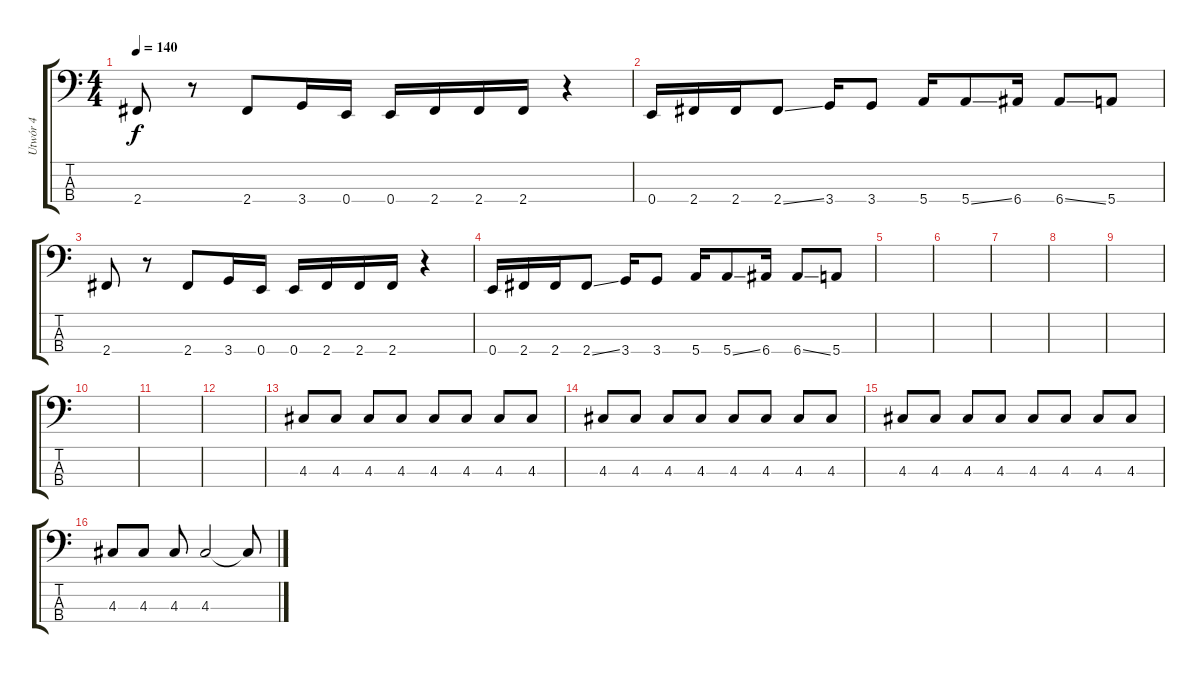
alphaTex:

\track ("Utwór 4" "Utwór 4") {instrument electricbassfinger}
\staff {score tabs}
\tuning (G2 D2 A1 E1) {hide}
\ts (4 4)
\tempo 140
\clef f4
\ks c
2.4.8{dy f} r.8 2.4.8 3.4.16 0.4.16 0.4.16 2.4.16 2.4.16 2.4.16 r.4 |
0.4.16 2.4.16 2.4.16 2.4{ss}.8 3.4.16 3.4.8 5.4.16 5.4{ss}.8 6.4.16 6.4{ss}.8 5.4.8 |
2.4.8 r.8 2.4.8 3.4.16 0.4.16 0.4.16 2.4.16 2.4.16 2.4.16 r.4 |
0.4.16 2.4.16 2.4.16 2.4{ss}.8 3.4.16 3.4.8 5.4.16 5.4{ss}.8 6.4.16 6.4{ss}.8 5.4.8 |
|
|
|
|
|
|
|
|
4.3.8 4.3.8 4.3.8 4.3.8 4.3.8 4.3.8 4.3.8 4.3.8 |
4.3.8 4.3.8 4.3.8 4.3.8 4.3.8 4.3.8 4.3.8 4.3.8 |
4.3.8 4.3.8 4.3.8 4.3.8 4.3.8 4.3.8 4.3.8 4.3.8 |
4.3.8 4.3.8 4.3.8 4.3.2 4.3{t}.8
